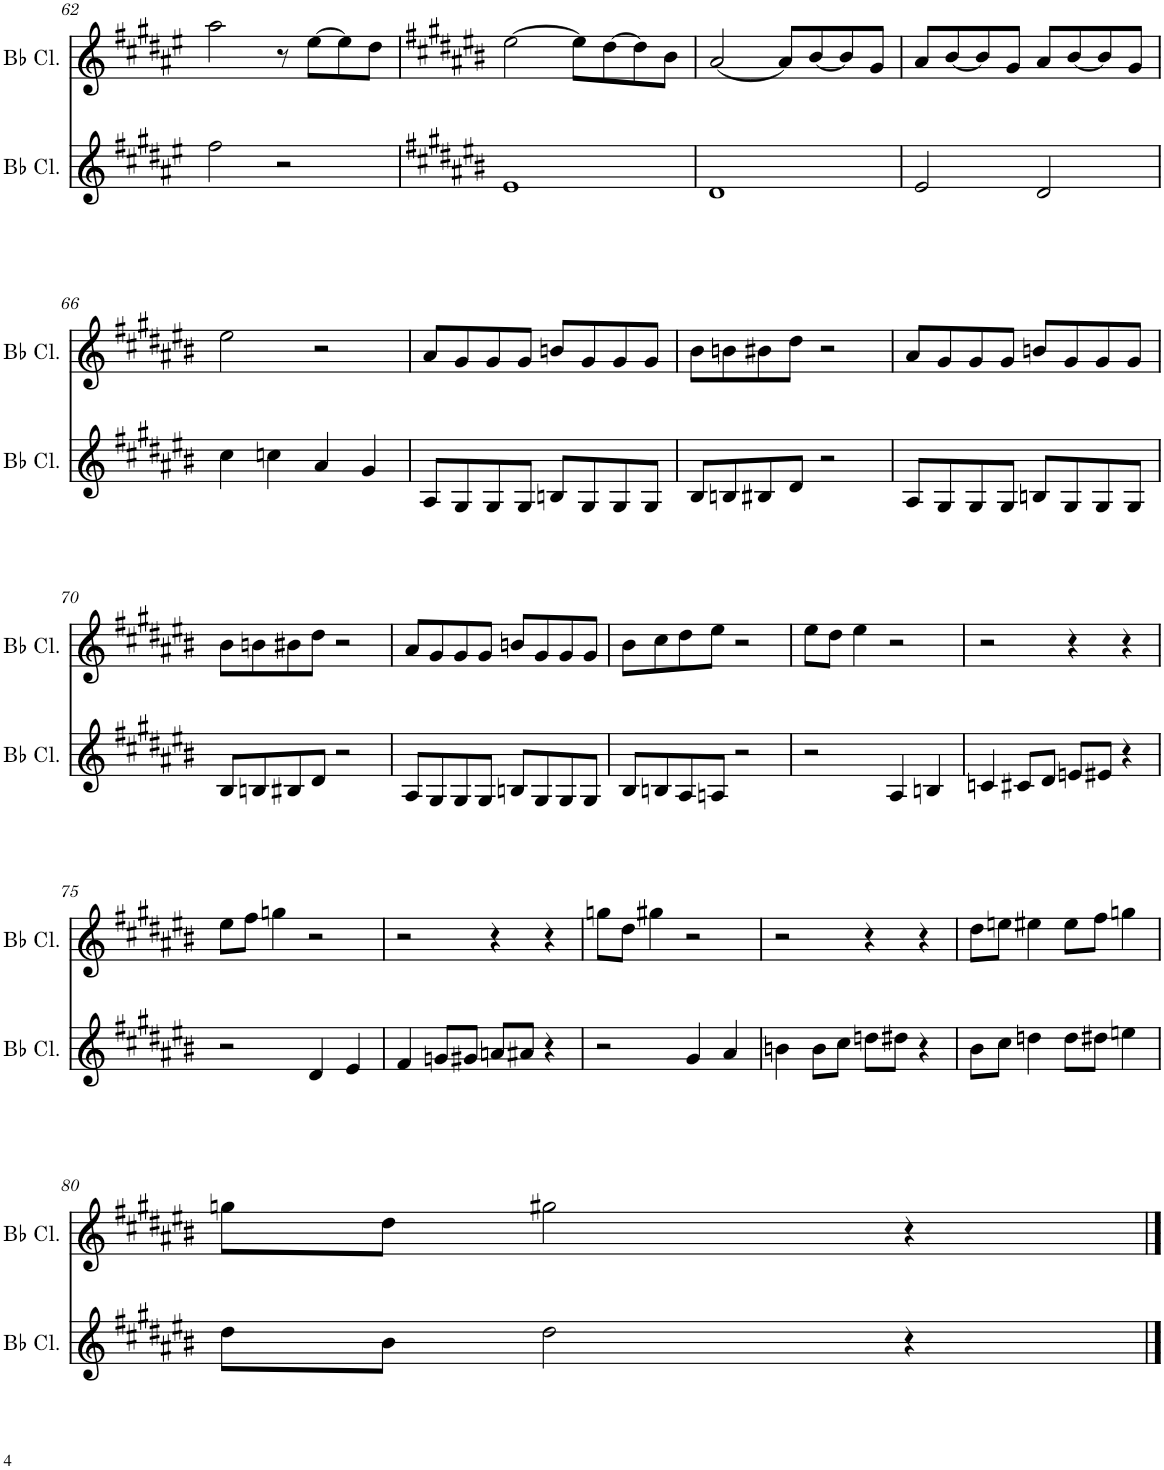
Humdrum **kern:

**kern	**kern
*part2	*part1
*staff2	*staff1
*I"Bb Clarinet	*I"Bb Clarinet
*I'Bb Cl.	*I'Bb Cl.
!!LO:PB:g=z
*clefG2	*clefG2
*Trd1c2	*Trd1c2
*k[f#c#g#d#a#e#]	*k[f#c#g#d#a#e#]
*M4/4	*M4/4
=62	=62
2ff#\	2aa#\
2r	8r
.	[8ee#\L
.	8ee#\]
.	8dd#\J
=63	=63
*k[f#c#g#d#a#e#b#]	*k[f#c#g#d#a#e#b#]
1e#	[2ee#\
.	8ee#\L]
.	[8dd#\
.	8dd#\]
.	8b#\J
=64	=64
1d#	[2a#/
.	8a#/L]
.	[8b#/
.	8b#/]
.	8g#/J
=65	=65
2e#/	8a#/L
.	[8b#/
.	8b#/]
.	8g#/J
2d#/	8a#/L
.	[8b#/
.	8b#/]
.	8g#/J
!!LO:LB:g=z
=66	=66
4cc#\	2ee#\
4ccn\	.
4a#/	2r
4g#/	.
=67	=67
8A#/L	8a#/L
8G#/	8g#/
8G#/	8g#/
8G#/J	8g#/J
8Bn/L	8bn/L
8G#/	8g#/
8G#/	8g#/
8G#/J	8g#/J
=68	=68
8B#/L	8b#\L
8Bn/	8bn\
8B#X/	8b#X\
8d#/J	8dd#\J
2r	2r
=69	=69
8A#/L	8a#/L
8G#/	8g#/
8G#/	8g#/
8G#/J	8g#/J
8Bn/L	8bn/L
8G#/	8g#/
8G#/	8g#/
8G#/J	8g#/J
!!LO:LB:g=z
=70	=70
8B#/L	8b#\L
8Bn/	8bn\
8B#X/	8b#X\
8d#/J	8dd#\J
2r	2r
=71	=71
8A#/L	8a#/L
8G#/	8g#/
8G#/	8g#/
8G#/J	8g#/J
8Bn/L	8bn/L
8G#/	8g#/
8G#/	8g#/
8G#/J	8g#/J
=72	=72
8B#/L	8b#\L
8Bn/	8cc#\
8A#/	8dd#\
8An/J	8ee#\J
2r	2r
=73	=73
2r	8ee#\L
.	8dd#\J
.	4ee#\
4A#/	2r
4Bn/	.
=74	=74
4cn/	2r
8c#X/L	.
8d#/J	.
8en/L	4r
8e#X/J	.
4r	4r
!!LO:LB:g=z
=75	=75
2r	8ee#\L
.	8ff#\J
.	4ggn\
4d#/	2r
4e#/	.
=76	=76
4f#/	2r
8gn/L	.
8g#X/J	.
8an/L	4r
8a#X/J	.
4r	4r
=77	=77
2r	8ggn\L
.	8dd#\J
.	4gg#X\
4g#/	2r
4a#/	.
=78	=78
4bn\	2r
8b\L	.
8cc#\J	.
8ddn\L	4r
8dd#X\J	.
4r	4r
=79	=79
8b#\L	8dd#\L
8cc#\J	8een\J
4ddn\	4ee#X\
8dd\L	8ee#\L
8dd#X\J	8ff#\J
4een\	4ggn\
!!LO:LB:g=z
=80	=80
8dd#\L	8ggn\L
8b#\J	8dd#\J
2dd#\	2gg#X\
4r	4r
==	==
*-	*-
